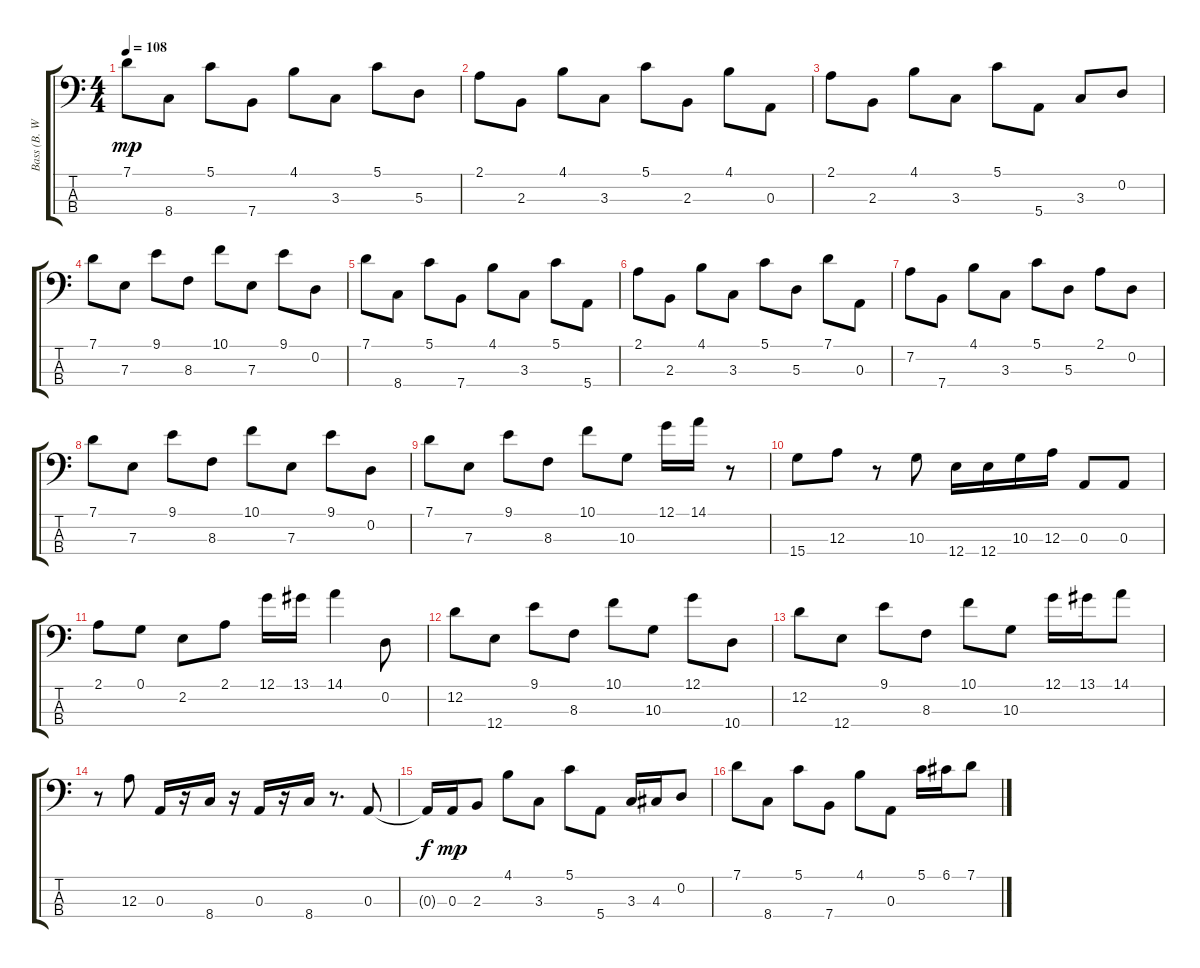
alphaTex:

\track ("Bass (B. Wyman)" "Bass (B. W") {instrument electricbassfinger}
\staff {score tabs}
\tuning (G2 D2 A1 E1) {hide}
\ts (4 4)
\tempo 108
\clef f4
\ks c
7.1.8{dy mp} 8.4.8 5.1.8 7.4.8 4.1.8 3.3.8 5.1.8 5.3.8 |
2.1.8 2.3.8 4.1.8 3.3.8 5.1.8 2.3.8 4.1.8 0.3.8 |
2.1.8 2.3.8 4.1.8 3.3.8 5.1.8 5.4.8 3.3.8 0.2.8 |
7.1.8 7.3.8 9.1.8 8.3.8 10.1.8 7.3.8 9.1.8 0.2.8 |
7.1.8 8.4.8 5.1.8 7.4.8 4.1.8 3.3.8 5.1.8 5.4.8 |
2.1.8 2.3.8 4.1.8 3.3.8 5.1.8 5.3.8 7.1.8 0.3.8 |
7.2.8 7.4.8 4.1.8 3.3.8 5.1.8 5.3.8 2.1.8 0.2.8 |
7.1.8 7.3.8 9.1.8 8.3.8 10.1.8 7.3.8 9.1.8 0.2.8 |
7.1.8 7.3.8 9.1.8 8.3.8 10.1.8 10.3.8 12.1.16 14.1.16 r.8 |
15.4.8 12.3.8 r.8 10.3.8 12.4.16 12.4.16 10.3.16 12.3.16 0.3.8 0.3.8 |
2.1.8 0.1.8 2.2.8 2.1.8 12.1.16 13.1.16 14.1.4 0.2.8 |
12.2.8 12.4.8 9.1.8 8.3.8 10.1.8 10.3.8 12.1.8 10.4.8 |
12.2.8 12.4.8 9.1.8 8.3.8 10.1.8 10.3.8 12.1.16 13.1.16 14.1.8 |
r.8 12.3.8 0.3.16 r.16 8.4.16 r.16 0.3.16 r.16 8.4.16 r.8{d} 0.3.8 |
0.3{t}.16{dy f} 0.3.16{dy mp} 2.3.8 4.1.8 3.3.8 5.1.8 5.4.8 3.3.16 4.3.16 0.2.8 |
7.1.8 8.4.8 5.1.8 7.4.8 4.1.8 0.3.8 5.1.16 6.1.16 7.1.8
